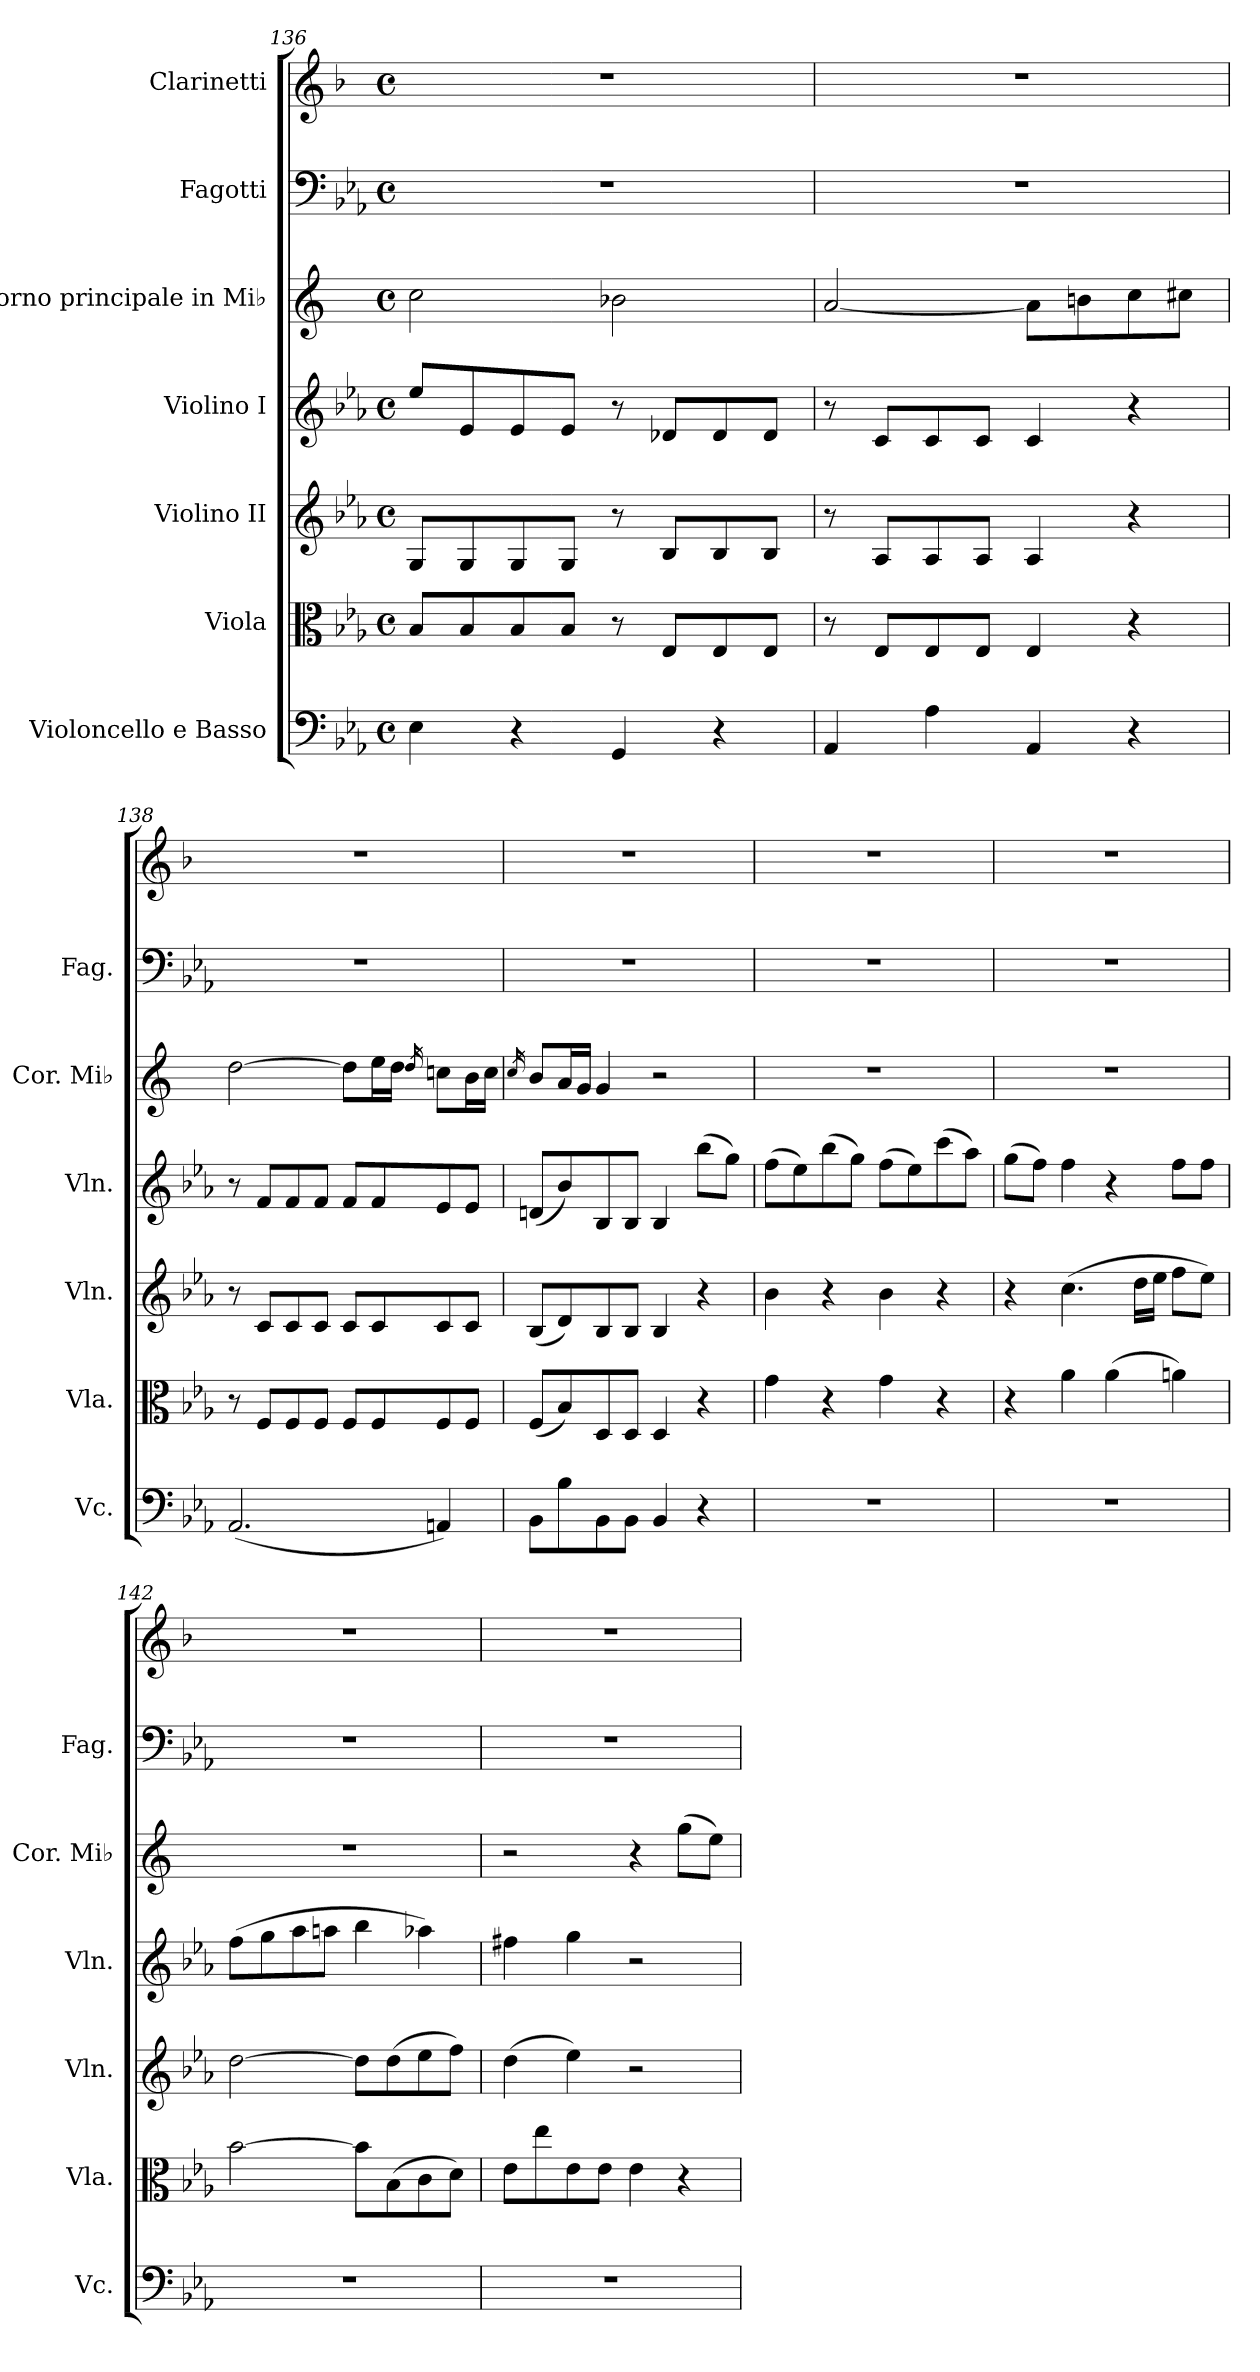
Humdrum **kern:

**kern	**kern	**kern	**kern	**kern	**kern	**kern
*part7	*part6	*part5	*part4	*part3	*part2	*part1
*staff7	*staff6	*staff5	*staff4	*staff3	*staff2	*staff1
*I"Violoncello e  Basso	*I"Viola	*I"Violino II	*I"Violino I	*I"Corno principale  in Mi♭	*I"Fagotti	*I"Clarinetti
*I'Vc.	*I'Vla.	*I'Vln.	*I'Vln.	*I'Cor. Mi♭	*I'Fag.	*
*clefF4	*clefC3	*clefG2	*clefG2	*clefG2	*clefF4	*clefG2
*	*	*	*	*ITrd5c9	*	*ITrd1c2
*k[b-e-a-]	*k[b-e-a-]	*k[b-e-a-]	*k[b-e-a-]	*k[b-e-a-]	*k[b-e-a-]	*k[b-e-a-]
*M4/4	*M4/4	*M4/4	*M4/4	*M4/4	*M4/4	*M4/4
*met(c)	*met(c)	*met(c)	*met(c)	*met(c)	*met(c)	*met(c)
=136	=136	=136	=136	=136	=136	=136
4E-\	8B-/L	8G/L	8ee-/L	2e-\	1r	1r
.	8B-/	8G/	8e-/	.	.	.
4r	8B-/	8G/	8e-/	.	.	.
.	8B-/J	8G/J	8e-/J	.	.	.
4GG/	8r	8r	8r	2d-X\	.	.
.	8E-/L	8B-/L	8d-X/L	.	.	.
4r	8E-/	8B-/	8d-/	.	.	.
.	8E-/J	8B-/J	8d-/J	.	.	.
=137	=137	=137	=137	=137	=137	=137
4AA-/	8r	8r	8r	[2c/	1r	1r
.	8E-/L	8A-/L	8c/L	.	.	.
4A-\	8E-/	8A-/	8c/	.	.	.
.	8E-/J	8A-/J	8c/J	.	.	.
4AA-/	4E-/	4A-/	4c/	8c\L]	.	.
.	.	.	.	8dn\	.	.
4r	4r	4r	4r	8e-\	.	.
.	.	.	.	8en\J	.	.
=138	=138	=138	=138	=138	=138	=138
(2.AA-/	8r	8r	8r	[2f\	1r	1r
.	8F/L	8c/L	8f/L	.	.	.
.	8F/	8c/	8f/	.	.	.
.	8F/J	8c/J	8f/J	.	.	.
.	8F/L	8c/L	8f/L	8f\L]	.	.
.	8F/	8c/	8f/	16g\L	.	.
.	.	.	.	16f\JJ	.	.
.	.	.	.	16qf/	.	.
4AAn/)	8F/	8c/	8e-/	8e-X\L	.	.
.	8F/J	8c/J	8e-/J	16d\L	.	.
.	.	.	.	16e-\JJ	.	.
!!LO:LB:g=z
=139	=139	=139	=139	=139	=139	=139
.	.	.	.	16qe-/	.	.
8BB-\L	(8F/L	(8B-/L	(8dn/L	8d/L	1r	1r
8B-\	8B-/)	8d/)	8b-/)	16c/L	.	.
.	.	.	.	16B-/JJ	.	.
8BB-\	8D/	8B-/	8B-/	4B-/	.	.
8BB-\J	8D/J	8B-/J	8B-/J	.	.	.
4BB-/	4D/	4B-/	4B-/	2r	.	.
4r	4r	4r	(8bb-\L	.	.	.
.	.	.	8gg\J)	.	.	.
=140	=140	=140	=140	=140	=140	=140
1r	4g\	4b-\	(8ff\L	1r	1r	1r
.	.	.	8ee-\)	.	.	.
.	4r	4r	(8bb-\	.	.	.
.	.	.	8gg\J)	.	.	.
.	4g\	4b-\	(8ff\L	.	.	.
.	.	.	8ee-\)	.	.	.
.	4r	4r	(8ccc\	.	.	.
.	.	.	8aa-\J)	.	.	.
=141	=141	=141	=141	=141	=141	=141
1r	4r	4r	(8gg\L	1r	1r	1r
.	.	.	8ff\J)	.	.	.
.	4a-\	(4.cc\	4ff\	.	.	.
.	(4a-\	.	4r	.	.	.
.	.	16dd\LL	.	.	.	.
.	.	16ee-\JJ	.	.	.	.
.	4an\)	8ff\L	8ff\L	.	.	.
.	.	8ee-\J)	8ff\J	.	.	.
=142	=142	=142	=142	=142	=142	=142
1r	[2b-\	[2dd\	(8ff\L	1r	1r	1r
.	.	.	8gg\	.	.	.
.	.	.	8aa-\	.	.	.
.	.	.	8aan\J	.	.	.
.	8b-\L]	8dd\L]	4bb-\	.	.	.
.	(8B-\	(8dd\	.	.	.	.
.	8c\	8ee-\	4aa-X\)	.	.	.
.	8d\J)	8ff\J)	.	.	.	.
=143	=143	=143	=143	=143	=143	=143
1r	8e-\L	(4dd\	4ff#X\	2r	1r	1r
.	8ee-\	.	.	.	.	.
.	8e-\	4ee-\)	4gg\	.	.	.
.	8e-\J	.	.	.	.	.
.	4e-\	2r	2r	4r	.	.
.	4r	.	.	(8b-\L	.	.
.	.	.	.	8g\J)	.	.
=	=	=	=	=	=	=
*-	*-	*-	*-	*-	*-	*-
